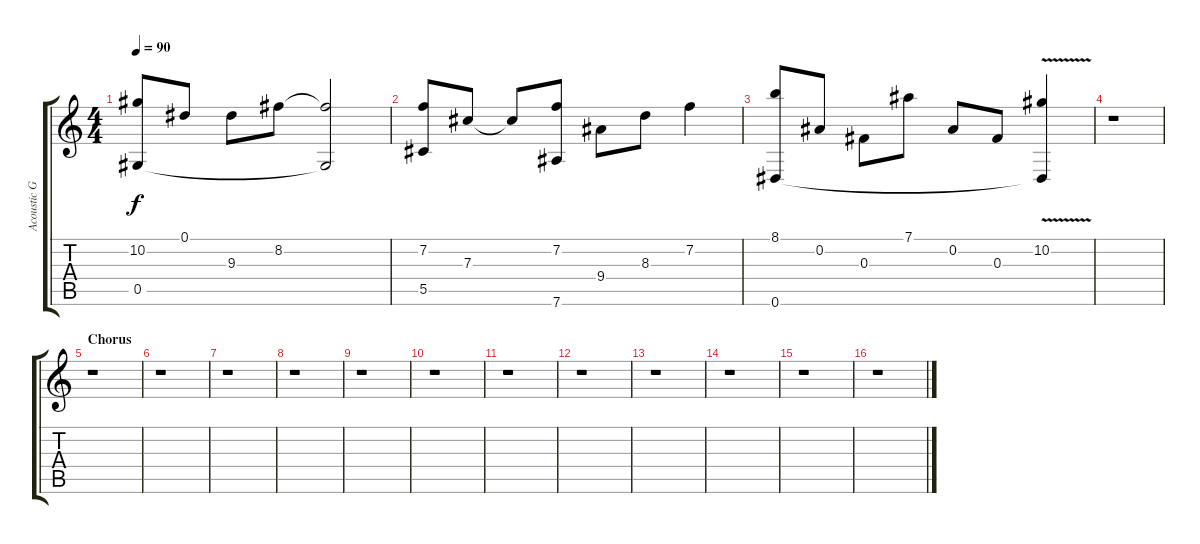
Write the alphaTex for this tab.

\track ("Acoustic Guitar" "Acoustic G") {instrument acousticguitarsteel}
\staff {score tabs}
\tuning (Eb4 Bb3 Gb3 Db3 Ab2 Eb2) {hide}
\ts (4 4)
\tempo 90
\clef g2
\ks c
(10.2 0.5).8{dy f} 0.1.8 9.3.8 8.2.8 (8.2{t} 0.5{t}).2 |
(7.2 5.5).8 7.3.8 7.3{t}.8 (7.2 7.6).8 9.4.8 8.3.8 7.2.4 |
(8.1 0.6).8 0.2.8 0.3.8 7.1.8 0.2.8 0.3.8 (10.2{v} 0.6{t}).4 |
r.1 |
\section ("" "Chorus")
r.1 |
r.1 |
r.1 |
r.1 |
r.1 |
r.1 |
r.1 |
r.1 |
r.1 |
r.1 |
r.1 |
r.1
